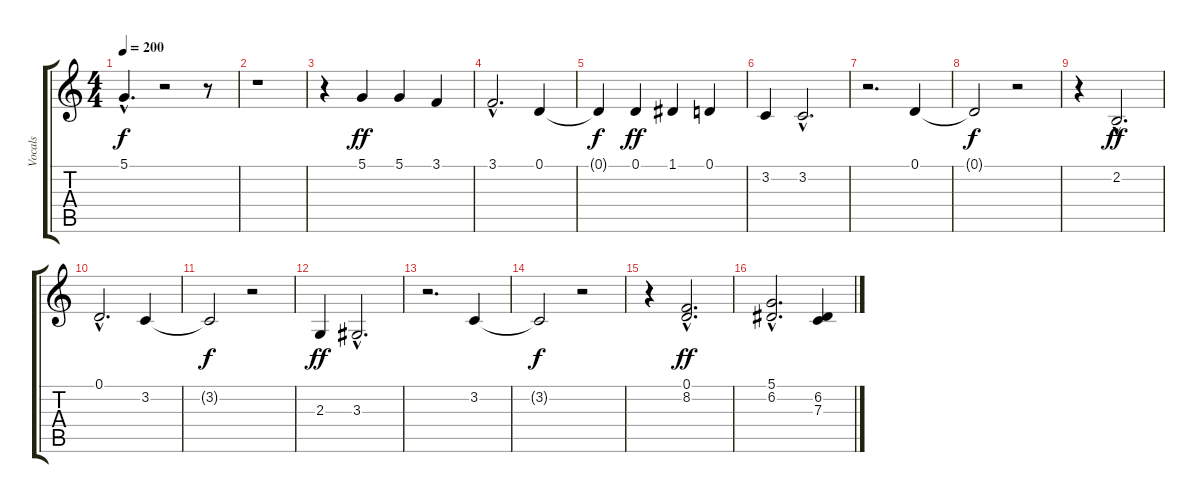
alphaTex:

\track ("Vocals" "Vocals") {instrument oboe}
\staff {score tabs}
\tuning (D4 A3 F3 C3 G2 C2) {hide}
\ts (4 4)
\tempo 200
\clef g2
\ks c
5.1{hac t}.4{d dy f} r.2 r.8 |
r.1 |
r.4 5.1.4{dy ff} 5.1.4 3.1.4 |
3.1{hac}.2{d} 0.1.4 |
0.1{t}.4{dy f} 0.1.4{dy ff} 1.1.4 0.1.4 |
3.2.4 3.2{hac}.2{d} |
r.2{d} 0.1.4 |
0.1{t}.2{dy f} r.2 |
r.4 2.2{hac}.2{d dy ff} |
0.1{hac}.2{d} 3.2.4 |
3.2{t}.2{dy f} r.2 |
2.3.4{dy ff} 3.3{hac}.2{d} |
r.2{d} 3.2.4 |
3.2{t}.2{dy f} r.2 |
r.4 (0.1{hac} 8.2{hac}).2{d dy ff} |
(5.1{hac} 6.2{hac}).2{d} (6.2 7.3).4
